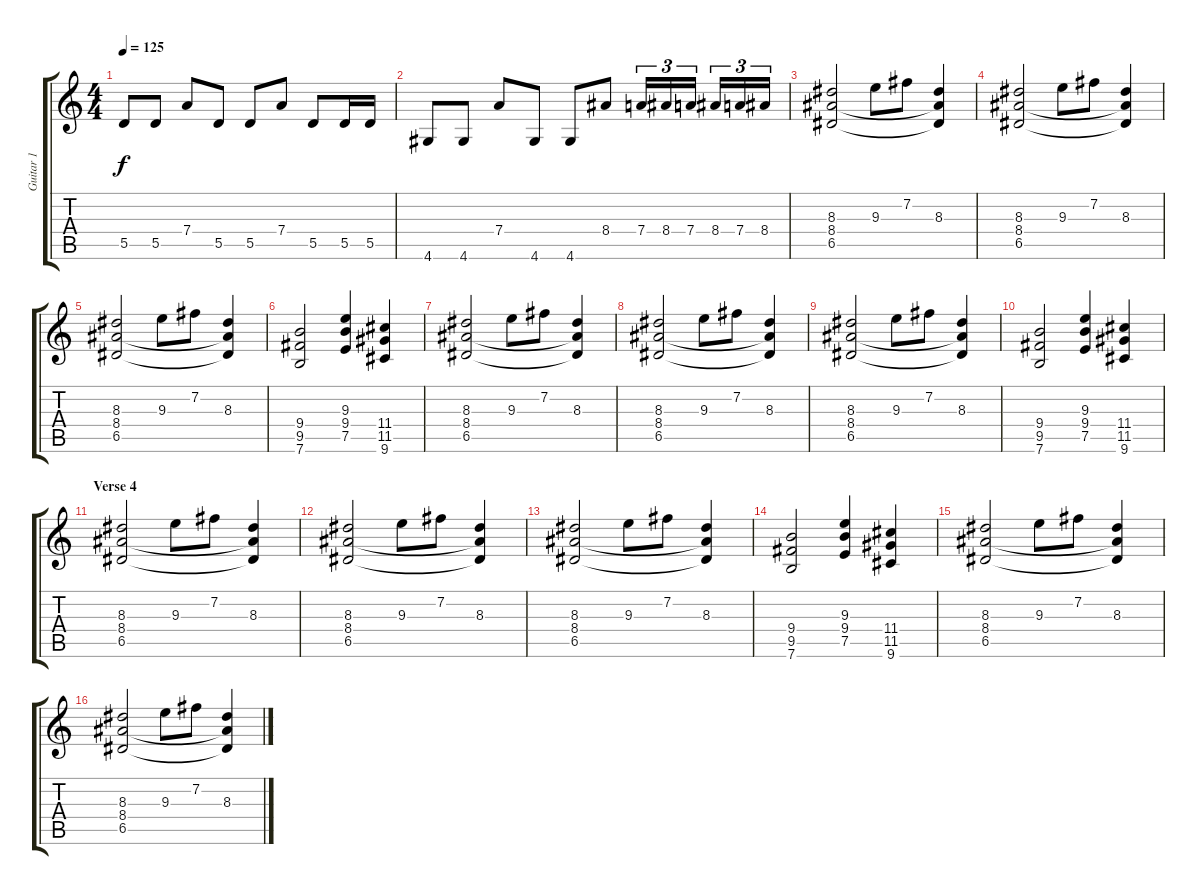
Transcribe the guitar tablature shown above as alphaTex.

\track ("Guitar 1" "Guitar 1") {instrument distortionguitar}
\staff {score tabs}
\tuning (E4 B3 G3 D3 A2 E2) {hide}
\ts (4 4)
\tempo 125
\clef g2
\ks c
5.5.8{dy f} 5.5.8 7.4.8 5.5.8 5.5.8 7.4.8 5.5.8 5.5.16 5.5.16 |
4.6.8 4.6.8 7.4.8 4.6.8 4.6.8 8.4.8 7.4.16{tu (3 2)} 8.4.16{tu (3 2)} 7.4.16{tu (3 2)} 8.4.16{tu (3 2)} 7.4.16{tu (3 2)} 8.4.16{tu (3 2)} |
(8.3 8.4 6.5).2 9.3.8 7.2.8 (8.3 8.4{t} 6.5{t}).4 |
(8.3 8.4 6.5).2 9.3.8 7.2.8 (8.3 8.4{t} 6.5{t}).4 |
(8.3 8.4 6.5).2 9.3.8 7.2.8 (8.3 8.4{t} 6.5{t}).4 |
(9.4 9.5 7.6).2 (9.3 9.4 7.5).4 (11.4 11.5 9.6).4 |
(8.3 8.4 6.5).2 9.3.8 7.2.8 (8.3 8.4{t} 6.5{t}).4 |
(8.3 8.4 6.5).2 9.3.8 7.2.8 (8.3 8.4{t} 6.5{t}).4 |
(8.3 8.4 6.5).2 9.3.8 7.2.8 (8.3 8.4{t} 6.5{t}).4 |
(9.4 9.5 7.6).2 (9.3 9.4 7.5).4 (11.4 11.5 9.6).4 |
\section ("" "Verse 4")
(8.3 8.4 6.5).2 9.3.8 7.2.8 (8.3 8.4{t} 6.5{t}).4 |
(8.3 8.4 6.5).2 9.3.8 7.2.8 (8.3 8.4{t} 6.5{t}).4 |
(8.3 8.4 6.5).2 9.3.8 7.2.8 (8.3 8.4{t} 6.5{t}).4 |
(9.4 9.5 7.6).2 (9.3 9.4 7.5).4 (11.4 11.5 9.6).4 |
(8.3 8.4 6.5).2 9.3.8 7.2.8 (8.3 8.4{t} 6.5{t}).4 |
(8.3 8.4 6.5).2 9.3.8 7.2.8 (8.3 8.4{t} 6.5{t}).4
